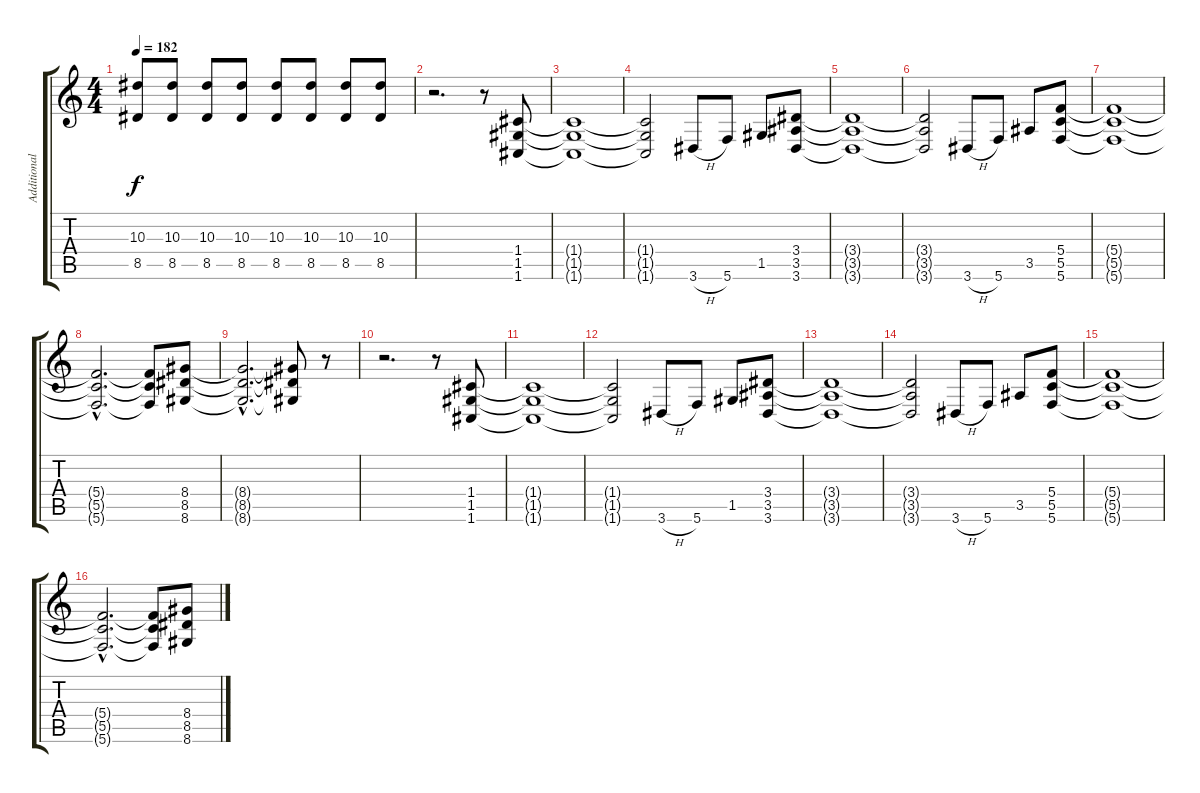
\track ("Additional Guitar 1" "Additional") {instrument distortionguitar}
\staff {score tabs}
\tuning (D4 A3 F3 C3 G2 C2) {hide}
\ts (4 4)
\tempo 182
\clef g2
\ks c
(10.3{t} 8.5{t}).8{dy f} (10.3 8.5).8 (10.3 8.5).8 (10.3 8.5).8 (10.3 8.5).8 (10.3 8.5).8 (10.3 8.5).8 (10.3 8.5).8 |
r.2{d} r.8 (1.4 1.5 1.6).8 |
(1.4{t} 1.5{t} 1.6{t}).1 |
(1.4{t} 1.5{t} 1.6{t}).2 3.6{h}.8 5.6.8 1.5.8 (3.4 3.5 3.6).8 |
(3.4{t} 3.5{t} 3.6{t}).1 |
(3.4{t} 3.5{t} 3.6{t}).2 3.6{h}.8 5.6.8 3.5.8 (5.4 5.5 5.6).8 |
(5.4{t} 5.5{t} 5.6{t}).1 |
(5.4{hac t} 5.5{hac t} 5.6{hac t}).2{d} (5.4{t} 5.5{t} 5.6{t}).8 (8.4 8.5 8.6).8 |
(8.4{hac t} 8.5{hac t} 8.6{hac t}).2{d} (8.4{t} 8.5{t} 8.6{t}).8 r.8 |
r.2{d} r.8 (1.4 1.5 1.6).8 |
(1.4{t} 1.5{t} 1.6{t}).1 |
(1.4{t} 1.5{t} 1.6{t}).2 3.6{h}.8 5.6.8 1.5.8 (3.4 3.5 3.6).8 |
(3.4{t} 3.5{t} 3.6{t}).1 |
(3.4{t} 3.5{t} 3.6{t}).2 3.6{h}.8 5.6.8 3.5.8 (5.4 5.5 5.6).8 |
(5.4{t} 5.5{t} 5.6{t}).1 |
(5.4{hac t} 5.5{hac t} 5.6{hac t}).2{d} (5.4{t} 5.5{t} 5.6{t}).8 (8.4 8.5 8.6).8
